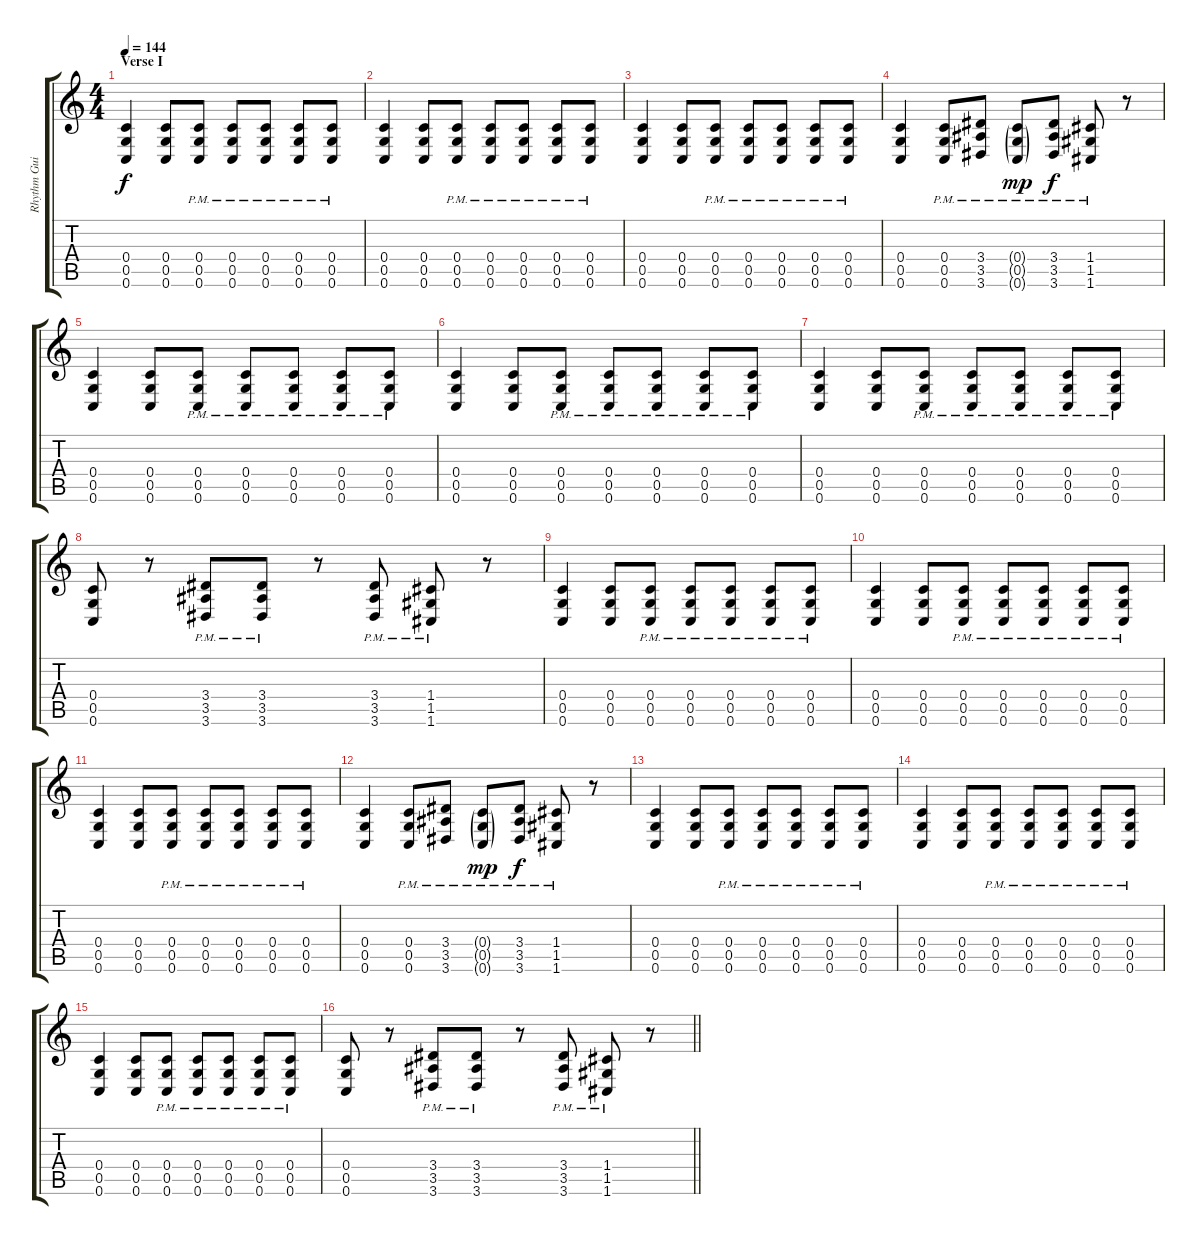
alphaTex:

\track ("Rhythm Guitar II" "Rhythm Gui") {instrument distortionguitar}
\staff {score tabs}
\tuning (D4 A3 F3 C3 G2 C2) {hide}
\ts (4 4)
\section ("" "Verse I")
\tempo 144
\clef g2
\ks c
(0.4 0.5 0.6).4{dy f} (0.4 0.5 0.6).8 (0.4{pm} 0.5{pm} 0.6{pm}).8 (0.4{pm} 0.5{pm} 0.6{pm}).8 (0.4{pm} 0.5{pm} 0.6{pm}).8 (0.4{pm} 0.5{pm} 0.6{pm}).8 (0.4{pm} 0.5{pm} 0.6{pm}).8 |
(0.4 0.5 0.6).4 (0.4 0.5 0.6).8 (0.4{pm} 0.5{pm} 0.6{pm}).8 (0.4{pm} 0.5{pm} 0.6{pm}).8 (0.4{pm} 0.5{pm} 0.6{pm}).8 (0.4{pm} 0.5{pm} 0.6{pm}).8 (0.4{pm} 0.5{pm} 0.6{pm}).8 |
(0.4 0.5 0.6).4 (0.4 0.5 0.6).8 (0.4{pm} 0.5{pm} 0.6{pm}).8 (0.4{pm} 0.5{pm} 0.6{pm}).8 (0.4{pm} 0.5{pm} 0.6{pm}).8 (0.4{pm} 0.5{pm} 0.6{pm}).8 (0.4{pm} 0.5{pm} 0.6{pm}).8 |
(0.4 0.5 0.6).4 (0.4{pm} 0.5{pm} 0.6{pm}).8 (3.4{pm} 3.5{pm} 3.6{pm}).8 (0.4{g pm} 0.5{g pm} 0.6{g pm}).8{dy mp} (3.4{pm} 3.5{pm} 3.6{pm}).8{dy f} (1.4{pm} 1.5{pm} 1.6{pm}).8 r.8 |
(0.4 0.5 0.6).4 (0.4 0.5 0.6).8 (0.4{pm} 0.5{pm} 0.6{pm}).8 (0.4{pm} 0.5{pm} 0.6{pm}).8 (0.4{pm} 0.5{pm} 0.6{pm}).8 (0.4{pm} 0.5{pm} 0.6{pm}).8 (0.4{pm} 0.5{pm} 0.6{pm}).8 |
(0.4 0.5 0.6).4 (0.4 0.5 0.6).8 (0.4{pm} 0.5{pm} 0.6{pm}).8 (0.4{pm} 0.5{pm} 0.6{pm}).8 (0.4{pm} 0.5{pm} 0.6{pm}).8 (0.4{pm} 0.5{pm} 0.6{pm}).8 (0.4{pm} 0.5{pm} 0.6{pm}).8 |
(0.4 0.5 0.6).4 (0.4 0.5 0.6).8 (0.4{pm} 0.5{pm} 0.6{pm}).8 (0.4{pm} 0.5{pm} 0.6{pm}).8 (0.4{pm} 0.5{pm} 0.6{pm}).8 (0.4{pm} 0.5{pm} 0.6{pm}).8 (0.4{pm} 0.5{pm} 0.6{pm}).8 |
(0.4 0.5 0.6).8 r.8 (3.4{pm} 3.5{pm} 3.6{pm}).8 (3.4{pm} 3.5{pm} 3.6{pm}).8 r.8 (3.4{pm} 3.5{pm} 3.6{pm}).8 (1.4{pm} 1.5{pm} 1.6{pm}).8 r.8 |
(0.4 0.5 0.6).4 (0.4 0.5 0.6).8 (0.4{pm} 0.5{pm} 0.6{pm}).8 (0.4{pm} 0.5{pm} 0.6{pm}).8 (0.4{pm} 0.5{pm} 0.6{pm}).8 (0.4{pm} 0.5{pm} 0.6{pm}).8 (0.4{pm} 0.5{pm} 0.6{pm}).8 |
(0.4 0.5 0.6).4 (0.4 0.5 0.6).8 (0.4{pm} 0.5{pm} 0.6{pm}).8 (0.4{pm} 0.5{pm} 0.6{pm}).8 (0.4{pm} 0.5{pm} 0.6{pm}).8 (0.4{pm} 0.5{pm} 0.6{pm}).8 (0.4{pm} 0.5{pm} 0.6{pm}).8 |
(0.4 0.5 0.6).4 (0.4 0.5 0.6).8 (0.4{pm} 0.5{pm} 0.6{pm}).8 (0.4{pm} 0.5{pm} 0.6{pm}).8 (0.4{pm} 0.5{pm} 0.6{pm}).8 (0.4{pm} 0.5{pm} 0.6{pm}).8 (0.4{pm} 0.5{pm} 0.6{pm}).8 |
(0.4 0.5 0.6).4 (0.4{pm} 0.5{pm} 0.6{pm}).8 (3.4{pm} 3.5{pm} 3.6{pm}).8 (0.4{g pm} 0.5{g pm} 0.6{g pm}).8{dy mp} (3.4{pm} 3.5{pm} 3.6{pm}).8{dy f} (1.4{pm} 1.5{pm} 1.6{pm}).8 r.8 |
(0.4 0.5 0.6).4 (0.4 0.5 0.6).8 (0.4{pm} 0.5{pm} 0.6{pm}).8 (0.4{pm} 0.5{pm} 0.6{pm}).8 (0.4{pm} 0.5{pm} 0.6{pm}).8 (0.4{pm} 0.5{pm} 0.6{pm}).8 (0.4{pm} 0.5{pm} 0.6{pm}).8 |
(0.4 0.5 0.6).4 (0.4 0.5 0.6).8 (0.4{pm} 0.5{pm} 0.6{pm}).8 (0.4{pm} 0.5{pm} 0.6{pm}).8 (0.4{pm} 0.5{pm} 0.6{pm}).8 (0.4{pm} 0.5{pm} 0.6{pm}).8 (0.4{pm} 0.5{pm} 0.6{pm}).8 |
(0.4 0.5 0.6).4 (0.4 0.5 0.6).8 (0.4{pm} 0.5{pm} 0.6{pm}).8 (0.4{pm} 0.5{pm} 0.6{pm}).8 (0.4{pm} 0.5{pm} 0.6{pm}).8 (0.4{pm} 0.5{pm} 0.6{pm}).8 (0.4{pm} 0.5{pm} 0.6{pm}).8 |
\barLineRight lightlight
(0.4 0.5 0.6).8 r.8 (3.4{pm} 3.5{pm} 3.6{pm}).8 (3.4{pm} 3.5{pm} 3.6{pm}).8 r.8 (3.4{pm} 3.5{pm} 3.6{pm}).8 (1.4{pm} 1.5{pm} 1.6{pm}).8 r.8
